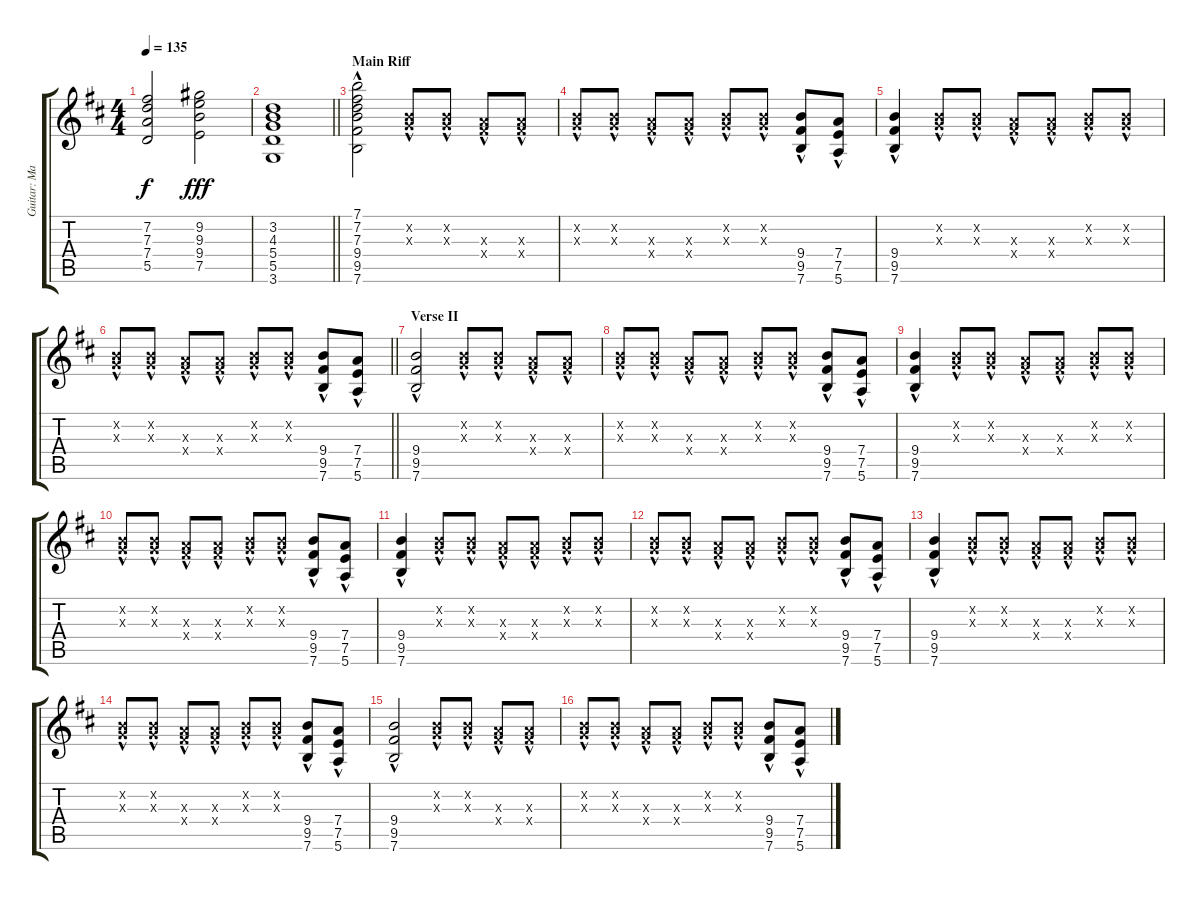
\track ("Guitar: Matthias" "Guitar: Ma") {instrument distortionguitar}
\staff {score tabs}
\tuning (E4 B3 G3 D3 A2 E2) {hide}
\ts (4 4)
\tempo 135
\clef g2
\ks d
(7.2{t} 7.3{t} 7.4{t} 5.5{t}).2{dy f} (9.2 9.3 9.4 7.5).2{dy fff} |
\barLineRight lightlight
(3.2 4.3 5.4 5.5 3.6).1 |
\section ("" "Main Riff")
(7.1{hac} 7.2{hac} 7.3{hac} 9.4{hac} 9.5{hac} 7.6{hac}).2 (0.2{hac x} 0.3{hac x}).8 (0.2{hac x} 0.3{hac x}).8 (2.3{hac x} 4.4{hac x}).8 (2.3{hac x} 4.4{hac x}).8 |
(0.2{hac x} 0.3{hac x}).8 (0.2{hac x} 0.3{hac x}).8 (2.3{hac x} 4.4{hac x}).8 (2.3{hac x} 4.4{hac x}).8 (0.2{hac x} 0.3{hac x}).8 (0.2{hac x} 0.3{hac x}).8 (9.4{hac} 9.5{hac} 7.6{hac}).8 (7.4{hac} 7.5{hac} 5.6{hac}).8 |
(9.4{hac} 9.5{hac} 7.6{hac}).4 (0.2{hac x} 0.3{hac x}).8 (0.2{hac x} 0.3{hac x}).8 (2.3{hac x} 4.4{hac x}).8 (2.3{hac x} 4.4{hac x}).8 (0.2{hac x} 0.3{hac x}).8 (0.2{hac x} 0.3{hac x}).8 |
\barLineRight lightlight
(0.2{hac x} 0.3{hac x}).8 (0.2{hac x} 0.3{hac x}).8 (2.3{hac x} 4.4{hac x}).8 (2.3{hac x} 4.4{hac x}).8 (0.2{hac x} 0.3{hac x}).8 (0.2{hac x} 0.3{hac x}).8 (9.4{hac} 9.5{hac} 7.6{hac}).8 (7.4{hac} 7.5{hac} 5.6{hac}).8 |
\section ("" "Verse II")
(9.4{hac} 9.5{hac} 7.6{hac}).2 (0.2{hac x} 0.3{hac x}).8 (0.2{hac x} 0.3{hac x}).8 (2.3{hac x} 4.4{hac x}).8 (2.3{hac x} 4.4{hac x}).8 |
(0.2{hac x} 0.3{hac x}).8 (0.2{hac x} 0.3{hac x}).8 (2.3{hac x} 4.4{hac x}).8 (2.3{hac x} 4.4{hac x}).8 (0.2{hac x} 0.3{hac x}).8 (0.2{hac x} 0.3{hac x}).8 (9.4{hac} 9.5{hac} 7.6{hac}).8 (7.4{hac} 7.5{hac} 5.6{hac}).8 |
(9.4{hac} 9.5{hac} 7.6{hac}).4 (0.2{hac x} 0.3{hac x}).8 (0.2{hac x} 0.3{hac x}).8 (2.3{hac x} 4.4{hac x}).8 (2.3{hac x} 4.4{hac x}).8 (0.2{hac x} 0.3{hac x}).8 (0.2{hac x} 0.3{hac x}).8 |
(0.2{hac x} 0.3{hac x}).8 (0.2{hac x} 0.3{hac x}).8 (2.3{hac x} 4.4{hac x}).8 (2.3{hac x} 4.4{hac x}).8 (0.2{hac x} 0.3{hac x}).8 (0.2{hac x} 0.3{hac x}).8 (9.4{hac} 9.5{hac} 7.6{hac}).8 (7.4{hac} 7.5{hac} 5.6{hac}).8 |
(9.4{hac} 9.5{hac} 7.6{hac}).4 (0.2{hac x} 0.3{hac x}).8 (0.2{hac x} 0.3{hac x}).8 (2.3{hac x} 4.4{hac x}).8 (2.3{hac x} 4.4{hac x}).8 (0.2{hac x} 0.3{hac x}).8 (0.2{hac x} 0.3{hac x}).8 |
(0.2{hac x} 0.3{hac x}).8 (0.2{hac x} 0.3{hac x}).8 (2.3{hac x} 4.4{hac x}).8 (2.3{hac x} 4.4{hac x}).8 (0.2{hac x} 0.3{hac x}).8 (0.2{hac x} 0.3{hac x}).8 (9.4{hac} 9.5{hac} 7.6{hac}).8 (7.4{hac} 7.5{hac} 5.6{hac}).8 |
(9.4{hac} 9.5{hac} 7.6{hac}).4 (0.2{hac x} 0.3{hac x}).8 (0.2{hac x} 0.3{hac x}).8 (2.3{hac x} 4.4{hac x}).8 (2.3{hac x} 4.4{hac x}).8 (0.2{hac x} 0.3{hac x}).8 (0.2{hac x} 0.3{hac x}).8 |
(0.2{hac x} 0.3{hac x}).8 (0.2{hac x} 0.3{hac x}).8 (2.3{hac x} 4.4{hac x}).8 (2.3{hac x} 4.4{hac x}).8 (0.2{hac x} 0.3{hac x}).8 (0.2{hac x} 0.3{hac x}).8 (9.4{hac} 9.5{hac} 7.6{hac}).8 (7.4{hac} 7.5{hac} 5.6{hac}).8 |
(9.4{hac} 9.5{hac} 7.6{hac}).2 (0.2{hac x} 0.3{hac x}).8 (0.2{hac x} 0.3{hac x}).8 (2.3{hac x} 4.4{hac x}).8 (2.3{hac x} 4.4{hac x}).8 |
(0.2{hac x} 0.3{hac x}).8 (0.2{hac x} 0.3{hac x}).8 (2.3{hac x} 4.4{hac x}).8 (2.3{hac x} 4.4{hac x}).8 (0.2{hac x} 0.3{hac x}).8 (0.2{hac x} 0.3{hac x}).8 (9.4{hac} 9.5{hac} 7.6{hac}).8 (7.4{hac} 7.5{hac} 5.6{hac}).8
